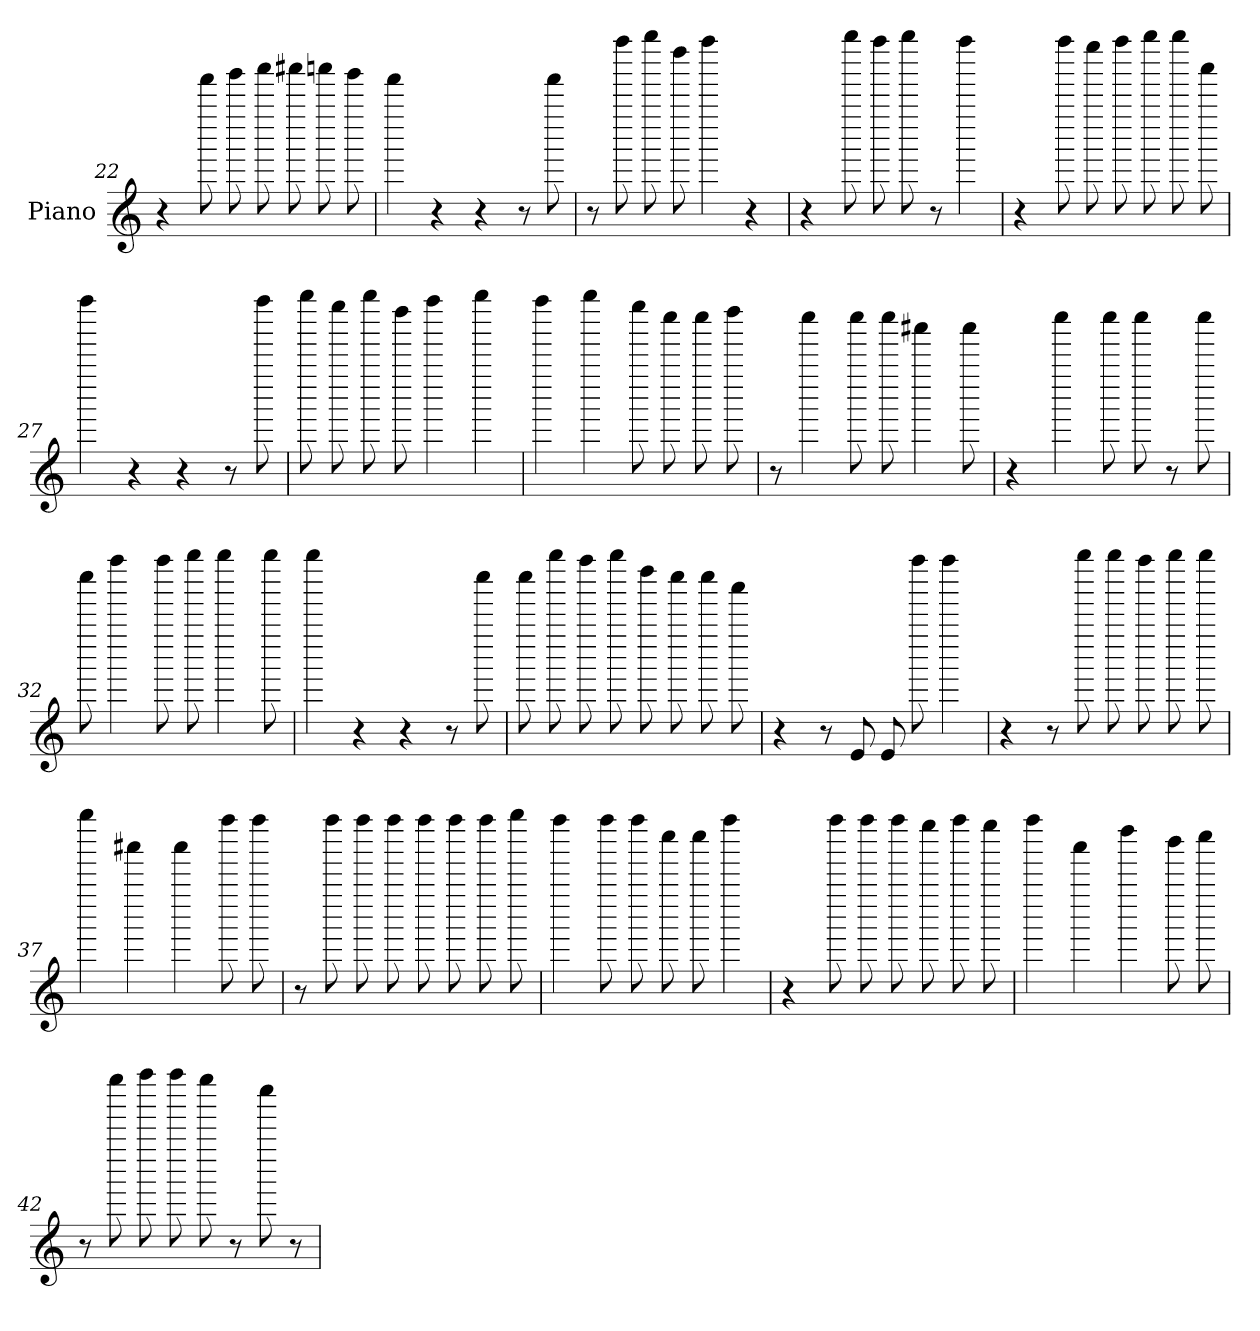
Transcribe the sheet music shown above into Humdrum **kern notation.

**kern
*part1
*staff1
*I"Piano
*I'Pno.
=22
4r
8fffff
8ggggg
8aaaaa
8aaaaa#
8aaaaa
8ggggg
=23
4fffff
4r
4r
8r
8fffff
=24
8r
8ffffff
8gggggg
8dddddd
4ffffff
4r
=25
4r
8gggggg
8ffffff
8gggggg
8r
4ffffff
=26
4r
8ffffff
8eeeeee
8ffffff
8gggggg
8gggggg
8aaaaa
=27
4ffffff
4r
4r
8r
8ffffff
=28
8gggggg
8eeeeee
8gggggg
8dddddd
4ffffff
4gggggg
=29
4ffffff
4gggggg
8eeeeee
8cccccc
8cccccc
8dddddd
=30
8r
4cccccc
8cccccc
8cccccc
4aaaaa#
8aaaaa#
=31
4r
4cccccc
8cccccc
8cccccc
8r
8cccccc
=32
8cccccc
4ffffff
8ffffff
8gggggg
4gggggg
8gggggg
=33
4gggggg
4r
4r
8r
8cccccc
=34
8cccccc
8gggggg
8ffffff
8gggggg
8dddddd
8cccccc
8cccccc
8aaaaa
=35
4r
8r
8DDDDD
8DDDDD
8ffffff
4ffffff
=36
4r
8r
8gggggg
8gggggg
8ffffff
8gggggg
8gggggg
=37
4gggggg
4aaaaa#
4aaaaa#
8ffffff
8ffffff
=38
8r
8ffffff
8ffffff
8ffffff
8ffffff
8ffffff
8ffffff
8gggggg
=39
4ffffff
8ffffff
8ffffff
8cccccc
8cccccc
4ffffff
=40
4r
8ffffff
8ffffff
8ffffff
8eeeeee
8ffffff
8eeeeee
=41
4ffffff
4aaaaa
4dddddd
8bbbbb
8cccccc
=42
8r
8eeeeee
8ffffff
8ffffff
8eeeeee
8r
8cccccc
8r
=
*-
